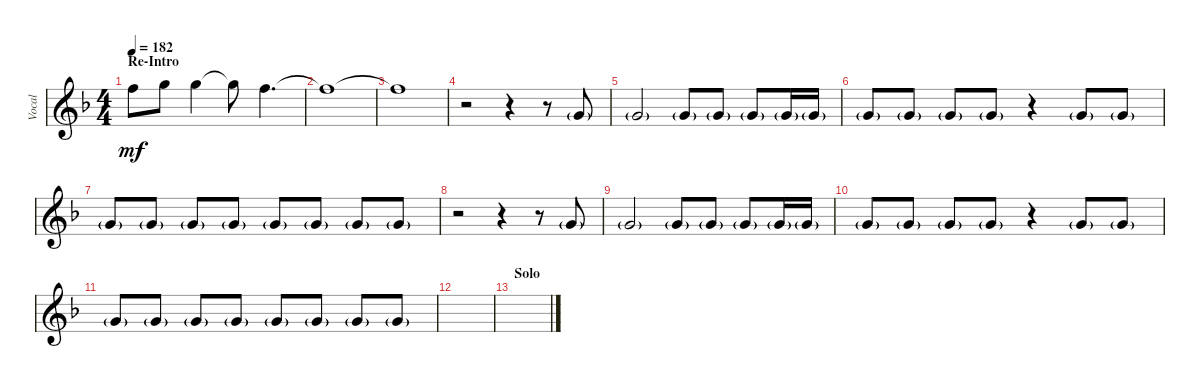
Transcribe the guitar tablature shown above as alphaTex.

\track ("Vocal" "Vocal") {instrument sopranosax}
\staff {score}
\tuning (E4 B3 G3 D3 A2 E2 B1) {hide}
\ts (4 4)
\section ("" "Re-Intro")
\tempo 182
\clef g2
\ks f
13.1{t}.8{dy mf} 15.1.8 15.1.4 15.1{t}.8 13.1.4{d} |
13.1{t}.1 |
13.1{t}.1 |
r.2 r.4 r.8 3.1{g}.8 |
3.1{g}.2 3.1{g}.8 3.1{g}.8 3.1{g}.8 3.1{g}.16 3.1{g}.16 |
3.1{g}.8 3.1{g}.8 3.1{g}.8 3.1{g}.8 r.4 3.1{g}.8 3.1{g}.8 |
3.1{g}.8 3.1{g}.8 3.1{g}.8 3.1{g}.8 3.1{g}.8 3.1{g}.8 3.1{g}.8 3.1{g}.8 |
r.2 r.4 r.8 3.1{g}.8 |
3.1{g}.2 3.1{g}.8 3.1{g}.8 3.1{g}.8 3.1{g}.16 3.1{g}.16 |
3.1{g}.8 3.1{g}.8 3.1{g}.8 3.1{g}.8 r.4 3.1{g}.8 3.1{g}.8 |
3.1{g}.8 3.1{g}.8 3.1{g}.8 3.1{g}.8 3.1{g}.8 3.1{g}.8 3.1{g}.8 3.1{g}.8 |
|
\section ("" "Solo")
